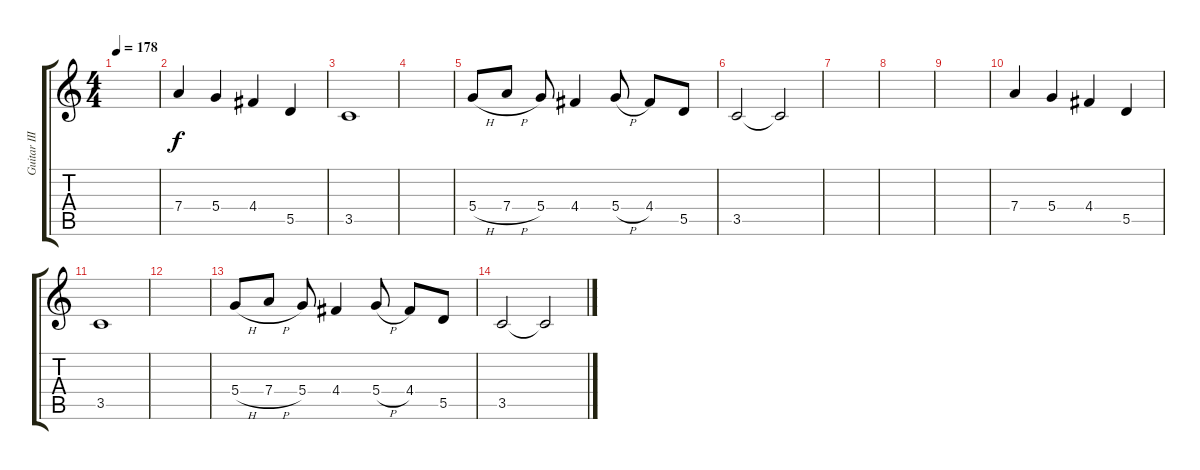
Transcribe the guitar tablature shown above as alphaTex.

\track ("Guitar III" "Guitar III") {instrument distortionguitar}
\staff {score tabs}
\tuning (E4 B3 G3 D3 A2 E2) {hide}
\ts (4 4)
\tempo 178
\clef g2
\ks c
|
7.4.4 5.4.4 4.4.4 5.5.4 |
3.5.1 |
|
5.4{h}.8 7.4{h}.8 5.4.8 4.4.4 5.4{h}.8 4.4.8 5.5.8 |
3.5.2 3.5{t}.2 |
|
|
|
7.4.4 5.4.4 4.4.4 5.5.4 |
3.5.1 |
|
5.4{h}.8 7.4{h}.8 5.4.8 4.4.4 5.4{h}.8 4.4.8 5.5.8 |
3.5.2 3.5{t}.2
